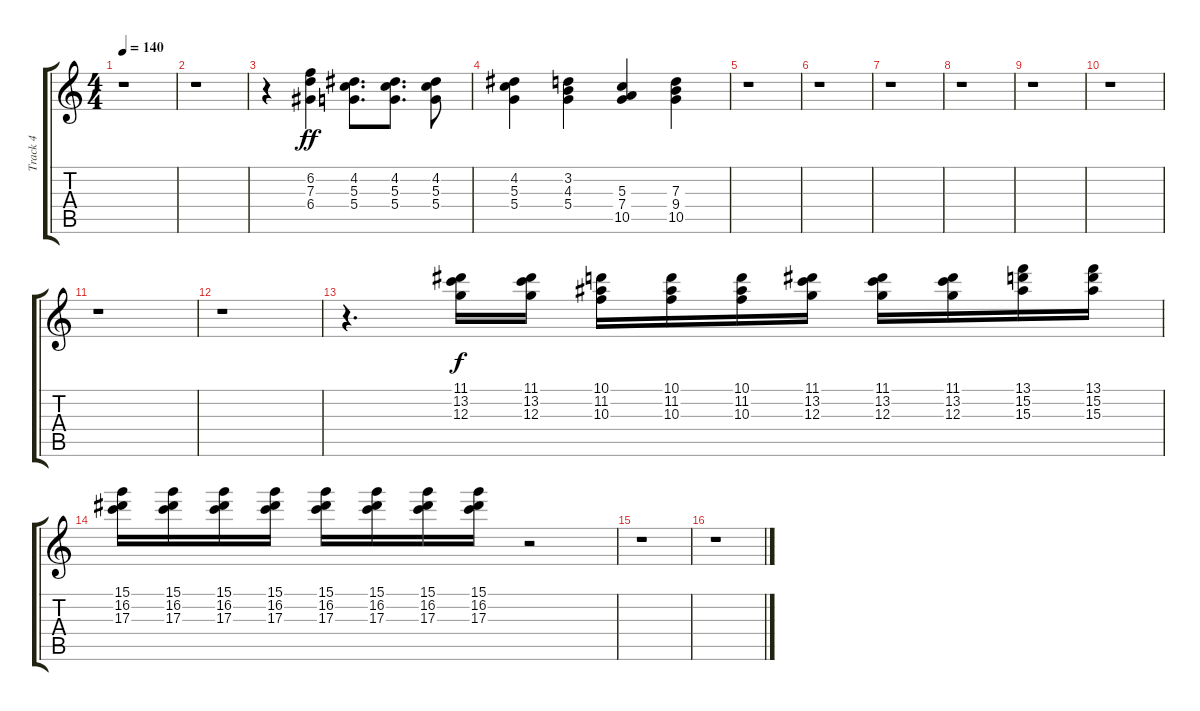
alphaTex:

\track ("Track 4" "Track 4") {instrument electricguitarclean}
\staff {score tabs}
\tuning (E4 B3 G3 D3 A2 E2) {hide}
\ts (4 4)
\tempo 140
\clef g2
\ks c
r.1{dy f} |
r.1 |
r.4 (6.2 7.3 6.4).4{dy ff} (4.2 5.3 5.4).8{d} (4.2 5.3 5.4).8{d} (4.2 5.3 5.4).8 |
(4.2 5.3 5.4).4 (3.2 4.3 5.4).4 (5.3 7.4 10.5).4 (7.3 9.4 10.5).4 |
r.1 |
r.1 |
r.1 |
r.1 |
r.1 |
r.1 |
r.1 |
r.1 |
r.4{d instrument electricgrandpiano} (11.1 13.2 12.3).16{dy f} (11.1 13.2 12.3).16 (10.1 11.2 10.3).16 (10.1 11.2 10.3).16 (10.1 11.2 10.3).16 (11.1 13.2 12.3).16 (11.1 13.2 12.3).16 (11.1 13.2 12.3).16 (13.1 15.2 15.3).16 (13.1 15.2 15.3).16 |
(15.1 16.2 17.3).16 (15.1 16.2 17.3).16 (15.1 16.2 17.3).16 (15.1 16.2 17.3).16 (15.1 16.2 17.3).16 (15.1 16.2 17.3).16 (15.1 16.2 17.3).16 (15.1 16.2 17.3).16 r.2 |
r.1 |
r.1
